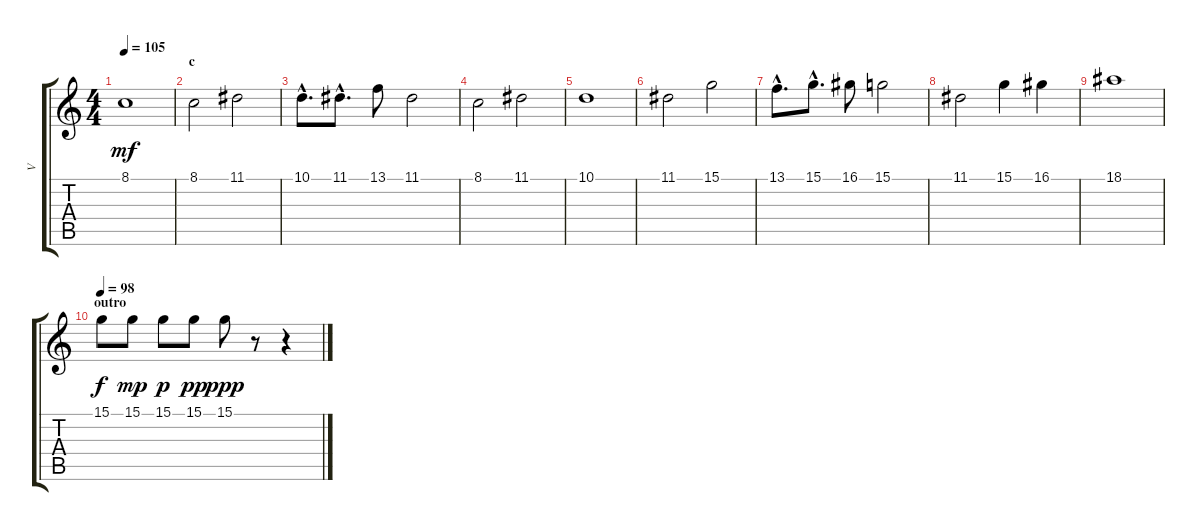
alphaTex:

\track ("V" "V") {instrument violin}
\staff {score tabs}
\tuning (E4 B3 G3 D3 A2 E2) {hide}
\ts (4 4)
\tempo 105
\clef g2
\ks c
8.1.1{dy mf} |
\section ("" "c")
8.1.2 11.1.2 |
10.1{hac}.8{d} 11.1{hac}.8{d} 13.1.8 11.1.2 |
8.1.2 11.1.2 |
10.1.1 |
11.1.2 15.1.2 |
13.1{hac}.8{d} 15.1{hac}.8{d} 16.1.8 15.1.2 |
11.1.2 15.1.4 16.1.4 |
18.1.1 |
\section ("" "outro")
\tempo 98
15.1.8{dy f} 15.1.8{dy mp} 15.1.8{dy p} 15.1.8{dy pp} 15.1.8{dy ppp} r.8 r.4
